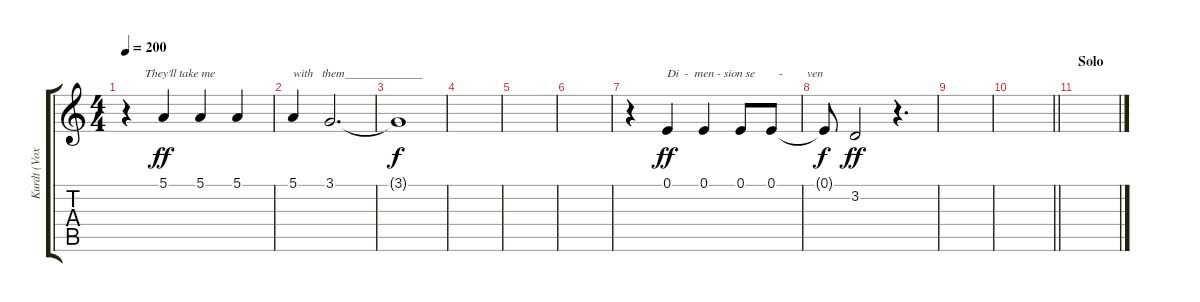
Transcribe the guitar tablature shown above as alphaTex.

\track ("Kurdt (Vox)" "Kurdt (Vox") {instrument synthvoice}
\staff {score tabs}
\tuning (E4 B3 G3 D3 A2 E2) {hide}
\ts (4 4)
\tempo 200
\clef g2
\ks c
r.4{txt "      They'll take me" dy ff} 5.1.4 5.1.4 5.1.4 |
5.1.4{txt "with   them_____________"} 3.1.2{d} |
3.1{t}.1{dy f volume 5} |
|
|
|
r.4 0.1.4{txt "Di  -  men - sion se        -        ven" dy ff} 0.1.4 0.1.8 0.1.8 |
0.1{t}.8{dy f} 3.2.2{dy ff} r.4{d} |
|
\barLineRight lightlight
|
\section ("" "Solo")
